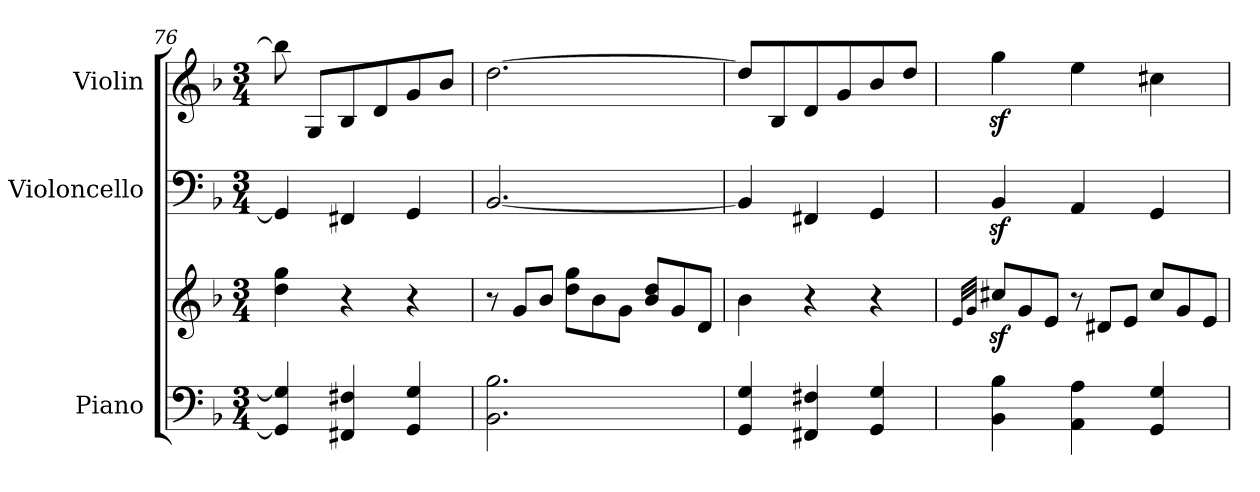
**kern	**kern	**kern	**kern
*part3	*part3	*part2	*part1
*staff4	*staff3	*staff2	*staff1
*I"Piano	*	*I"Violoncello	*I"Violin
*I'Pno	*	*I'Vc	*I'Vln
*clefF4	*clefG2	*clefF4	*clefG2
*k[b-]	*k[b-]	*k[b-]	*k[b-]
*M3/4	*M3/4	*M3/4	*M3/4
=76	=76	=76	=76
4GG/] 4G/]	4dd\ 4gg\	4GG/]	8bb-\]
.	.	.	8G/L
4FF#X/ 4F#X/	4r	4FF#X/	8B-/
.	.	.	8d/
4GG/ 4G/	4r	4GG/	8g/
.	.	.	8b-/J
!!LO:PB:g=z
=77	=77	=77	=77
*	*Xtuplet	*	*
2.BB-\ 2.B-\	12r	[2.BB-/	[2.dd\
.	12g/L	.	.
.	12b-/J	.	.
.	12dd\ 12gg\L	.	.
.	12b-\	.	.
.	12g\J	.	.
.	12b-/ 12dd/L	.	.
.	12g/	.	.
.	12d/J	.	.
=78	=78	=78	=78
4GG/ 4G/	4b-\	4BB-/]	8dd/L]
.	.	.	8B-/
4FF#X/ 4F#X/	4r	4FF#X/	8d/
.	.	.	8g/
4GG/ 4G/	4r	4GG/	8b-/
.	.	.	8dd/J
=79	=79	=79	=79
.	32qe/LLL	.	.
.	32qg/JJJ	.	.
4BB-\ 4B-\	12cc#Xz</L	4BB-z</	4ggz<\
.	12g/	.	.
.	12e/J	.	.
4AA\ 4A\	12r	4AA/	4ee\
.	12d#X/L	.	.
.	12e/J	.	.
4GG/ 4G/	12cc#/L	4GG/	4cc#X\
.	12g/	.	.
.	12e/J	.	.
=	=	=	=
*-	*-	*-	*-
